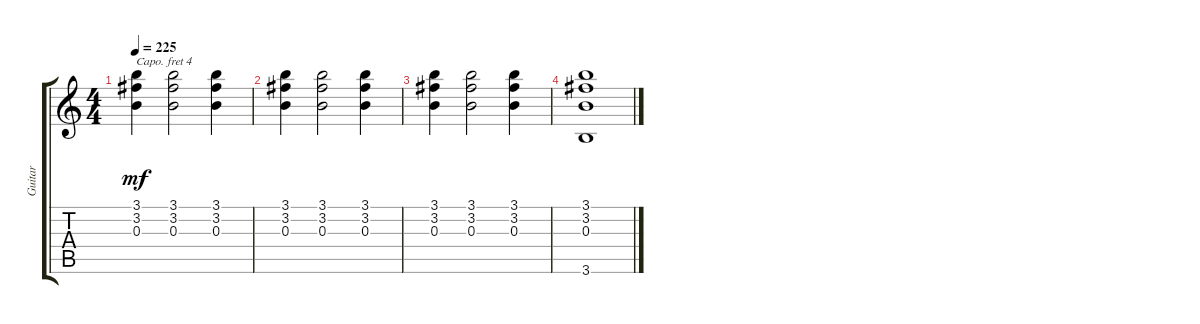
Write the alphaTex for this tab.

\track ("Guitar" "Guitar") {instrument acousticguitarnylon}
\staff {score tabs}
\capo 4
\tuning (E4 B3 G3 D3 A2 E2) {hide}
\ts (4 4)
\tempo 225
\clef g2
\ks c
(3.1 3.2 0.3).4{dy mf} (3.1 3.2 0.3).2 (3.1 3.2 0.3).4 |
(3.1 3.2 0.3).4 (3.1 3.2 0.3).2 (3.1 3.2 0.3).4 |
(3.1 3.2 0.3).4 (3.1 3.2 0.3).2 (3.1 3.2 0.3).4 |
(3.1 3.2 0.3 3.6).1
